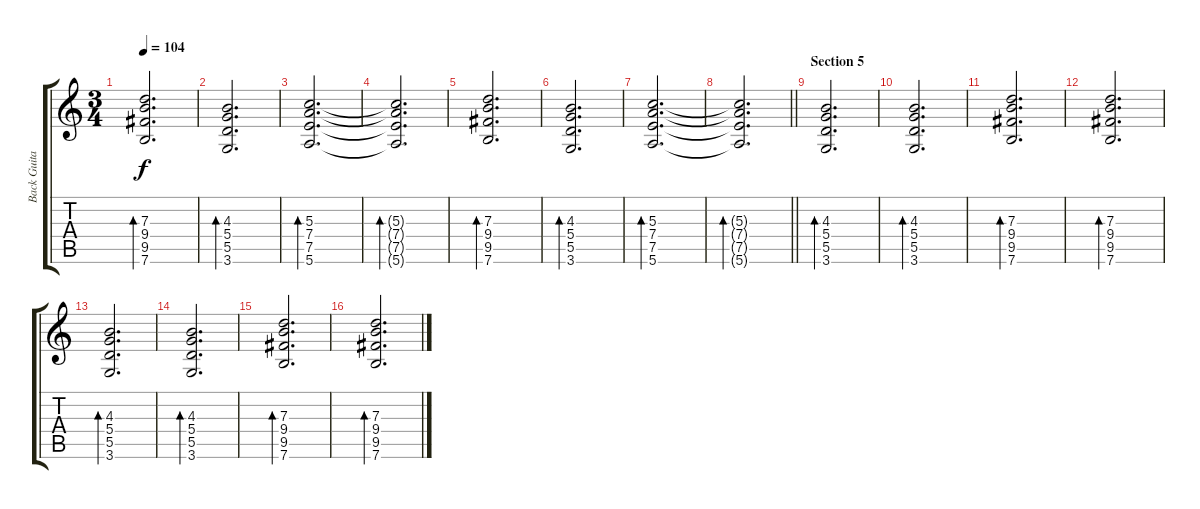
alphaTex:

\track ("Back Guitar" "Back Guita") {instrument acousticguitarsteel}
\staff {score tabs}
\tuning (E4 B3 G3 D3 A2 E2) {hide}
\ts (3 4)
\tempo 104
\clef g2
\ks c
(7.3 9.4 9.5 7.6).2{d bd 240 dy f} |
(4.3 5.4 5.5 3.6).2{d bd 240} |
(5.3 7.4 7.5 5.6).2{d bd 240} |
(5.3{t} 7.4{t} 7.5{t} 5.6{t}).2{d bd 240} |
(7.3 9.4 9.5 7.6).2{d bd 240} |
(4.3 5.4 5.5 3.6).2{d bd 240} |
(5.3 7.4 7.5 5.6).2{d bd 240} |
\barLineRight lightlight
(5.3{t} 7.4{t} 7.5{t} 5.6{t}).2{d bd 240} |
\section ("" "Section 5")
(4.3 5.4 5.5 3.6).2{d bd 240} |
(4.3 5.4 5.5 3.6).2{d bd 240} |
(7.3 9.4 9.5 7.6).2{d bd 240} |
(7.3 9.4 9.5 7.6).2{d bd 240} |
(4.3 5.4 5.5 3.6).2{d bd 240} |
(4.3 5.4 5.5 3.6).2{d bd 240} |
(7.3 9.4 9.5 7.6).2{d bd 240} |
(7.3 9.4 9.5 7.6).2{d bd 240}
